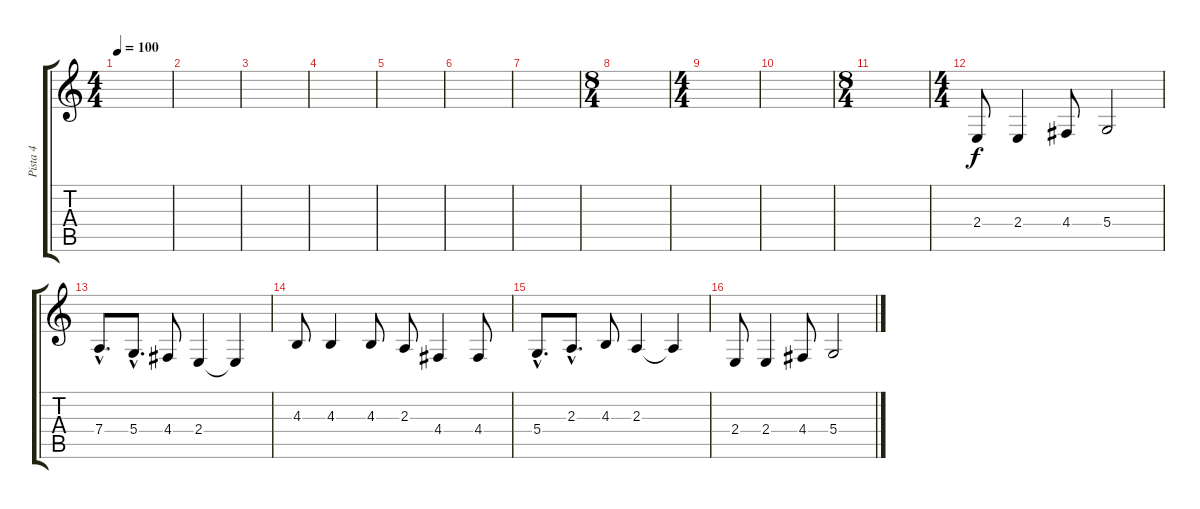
\track ("Pista 4" "Pista 4") {instrument violin}
\staff {score tabs}
\tuning (E4 B3 G3 D3 A2 E2) {hide}
\ts (4 4)
\tempo 100
\clef g2
\ks c
|
|
|
|
|
|
|
\ts (8 4)
|
\ts (4 4)
|
|
\ts (8 4)
|
\ts (4 4)
2.4.8 2.4.4 4.4.8 5.4.2 |
7.4{hac}.8{d} 5.4{hac}.8{d} 4.4.8 2.4.4 2.4{t}.4 |
4.3.8 4.3.4 4.3.8 2.3.8 4.4.4 4.4.8 |
5.4{hac}.8{d} 2.3{hac}.8{d} 4.3.8 2.3.4 2.3{t}.4 |
2.4.8 2.4.4 4.4.8 5.4.2
